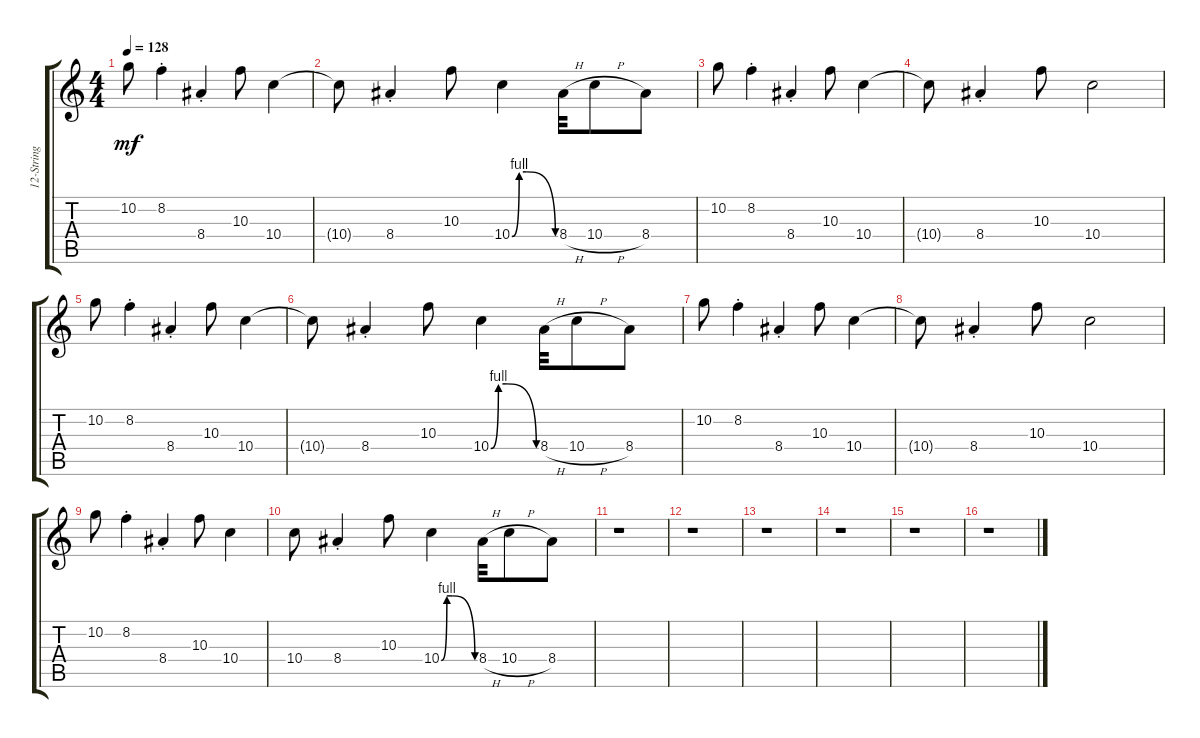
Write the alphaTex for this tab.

\track ("12-String Guitar" "12-String ") {instrument acousticguitarnylon}
\staff {score tabs}
\tuning (D4 A3 G3 D3 A2 D2) {hide}
\ts (4 4)
\tempo 128
\clef g2
\ks c
10.2.8{dy mf} 8.2{st}.4 8.4{st}.4 10.3.8 10.4.4 |
10.4{t}.8 8.4{st}.4 10.3.8 10.4{be (custom 0 0 0 0 10 4 20 4 60 0 60 0)}.4 8.4{h}.32 10.4{h}.8 8.4.8 |
10.2.8 8.2{st}.4 8.4{st}.4 10.3.8 10.4.4 |
10.4{t}.8 8.4{st}.4 10.3.8 10.4.2 |
10.2.8 8.2{st}.4 8.4{st}.4 10.3.8 10.4.4 |
10.4{t}.8 8.4{st}.4 10.3.8 10.4{be (custom 0 0 0 0 10 4 20 4 60 0 60 0)}.4 8.4{h}.32 10.4{h}.8 8.4.8 |
10.2.8 8.2{st}.4 8.4{st}.4 10.3.8 10.4.4 |
10.4{t}.8 8.4{st}.4 10.3.8 10.4.2 |
10.2.8 8.2{st}.4 8.4{st}.4 10.3.8 10.4.4 |
10.4.8 8.4{st}.4 10.3.8 10.4{be (custom 0 0 0 0 10 4 20 4 60 0 60 0)}.4 8.4{h}.32 10.4{h}.8 8.4.8 |
r.1 |
r.1 |
r.1 |
r.1 |
r.1 |
r.1
